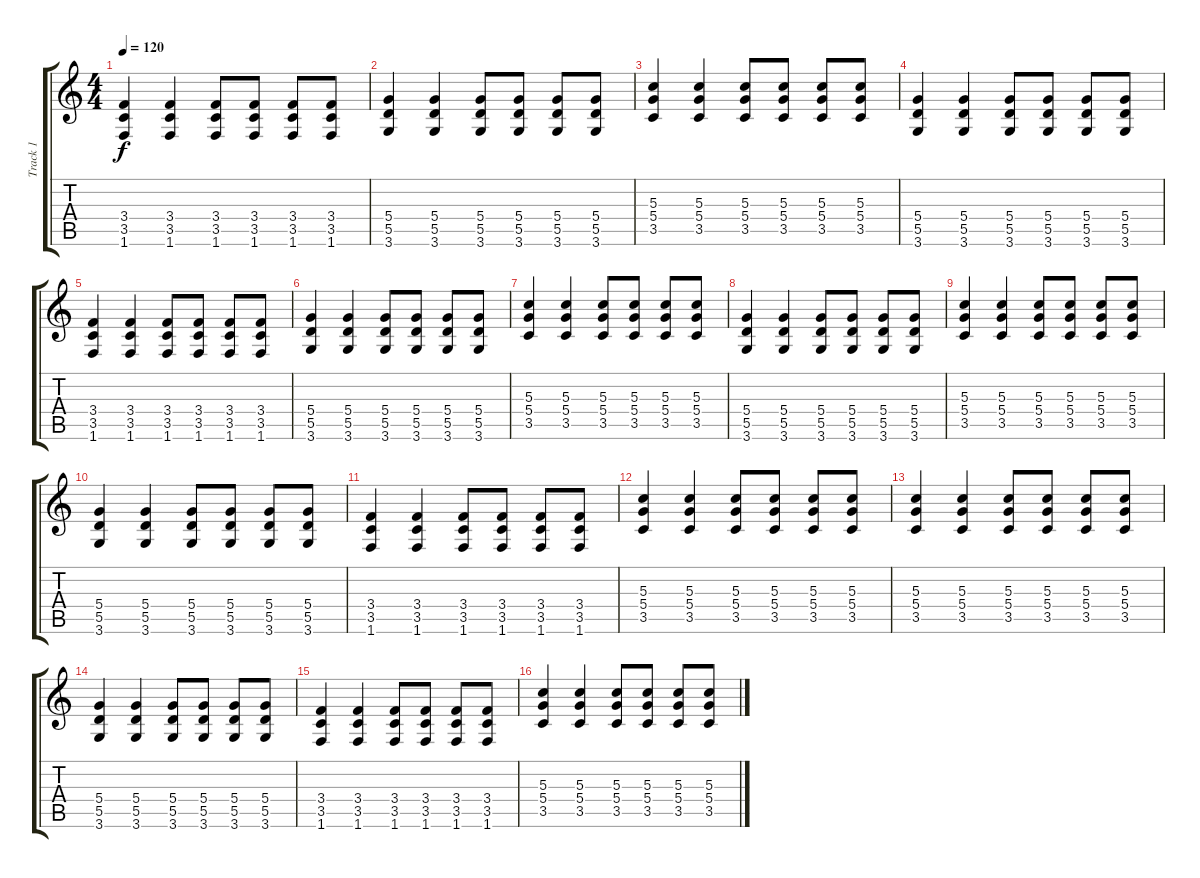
\track ("Track 1" "Track 1") {instrument acousticguitarsteel}
\staff {score tabs}
\tuning (E4 B3 G3 D3 A2 E2) {hide}
\ts (4 4)
\tempo 120
\clef g2
\ks c
(3.4 3.5 1.6).4{dy f} (3.4 3.5 1.6).4 (3.4 3.5 1.6).8 (3.4 3.5 1.6).8 (3.4 3.5 1.6).8 (3.4 3.5 1.6).8 |
(5.4 5.5 3.6).4 (5.4 5.5 3.6).4 (5.4 5.5 3.6).8 (5.4 5.5 3.6).8 (5.4 5.5 3.6).8 (5.4 5.5 3.6).8 |
(5.3 5.4 3.5).4 (5.3 5.4 3.5).4 (5.3 5.4 3.5).8 (5.3 5.4 3.5).8 (5.3 5.4 3.5).8 (5.3 5.4 3.5).8 |
(5.4 5.5 3.6).4 (5.4 5.5 3.6).4 (5.4 5.5 3.6).8 (5.4 5.5 3.6).8 (5.4 5.5 3.6).8 (5.4 5.5 3.6).8 |
(3.4 3.5 1.6).4 (3.4 3.5 1.6).4 (3.4 3.5 1.6).8 (3.4 3.5 1.6).8 (3.4 3.5 1.6).8 (3.4 3.5 1.6).8 |
(5.4 5.5 3.6).4 (5.4 5.5 3.6).4 (5.4 5.5 3.6).8 (5.4 5.5 3.6).8 (5.4 5.5 3.6).8 (5.4 5.5 3.6).8 |
(5.3 5.4 3.5).4 (5.3 5.4 3.5).4 (5.3 5.4 3.5).8 (5.3 5.4 3.5).8 (5.3 5.4 3.5).8 (5.3 5.4 3.5).8 |
(5.4 5.5 3.6).4 (5.4 5.5 3.6).4 (5.4 5.5 3.6).8 (5.4 5.5 3.6).8 (5.4 5.5 3.6).8 (5.4 5.5 3.6).8 |
(5.3 5.4 3.5).4 (5.3 5.4 3.5).4 (5.3 5.4 3.5).8 (5.3 5.4 3.5).8 (5.3 5.4 3.5).8 (5.3 5.4 3.5).8 |
(5.4 5.5 3.6).4 (5.4 5.5 3.6).4 (5.4 5.5 3.6).8 (5.4 5.5 3.6).8 (5.4 5.5 3.6).8 (5.4 5.5 3.6).8 |
(3.4 3.5 1.6).4 (3.4 3.5 1.6).4 (3.4 3.5 1.6).8 (3.4 3.5 1.6).8 (3.4 3.5 1.6).8 (3.4 3.5 1.6).8 |
(5.3 5.4 3.5).4 (5.3 5.4 3.5).4 (5.3 5.4 3.5).8 (5.3 5.4 3.5).8 (5.3 5.4 3.5).8 (5.3 5.4 3.5).8 |
(5.3 5.4 3.5).4 (5.3 5.4 3.5).4 (5.3 5.4 3.5).8 (5.3 5.4 3.5).8 (5.3 5.4 3.5).8 (5.3 5.4 3.5).8 |
(5.4 5.5 3.6).4 (5.4 5.5 3.6).4 (5.4 5.5 3.6).8 (5.4 5.5 3.6).8 (5.4 5.5 3.6).8 (5.4 5.5 3.6).8 |
(3.4 3.5 1.6).4 (3.4 3.5 1.6).4 (3.4 3.5 1.6).8 (3.4 3.5 1.6).8 (3.4 3.5 1.6).8 (3.4 3.5 1.6).8 |
(5.3 5.4 3.5).4 (5.3 5.4 3.5).4 (5.3 5.4 3.5).8 (5.3 5.4 3.5).8 (5.3 5.4 3.5).8 (5.3 5.4 3.5).8
